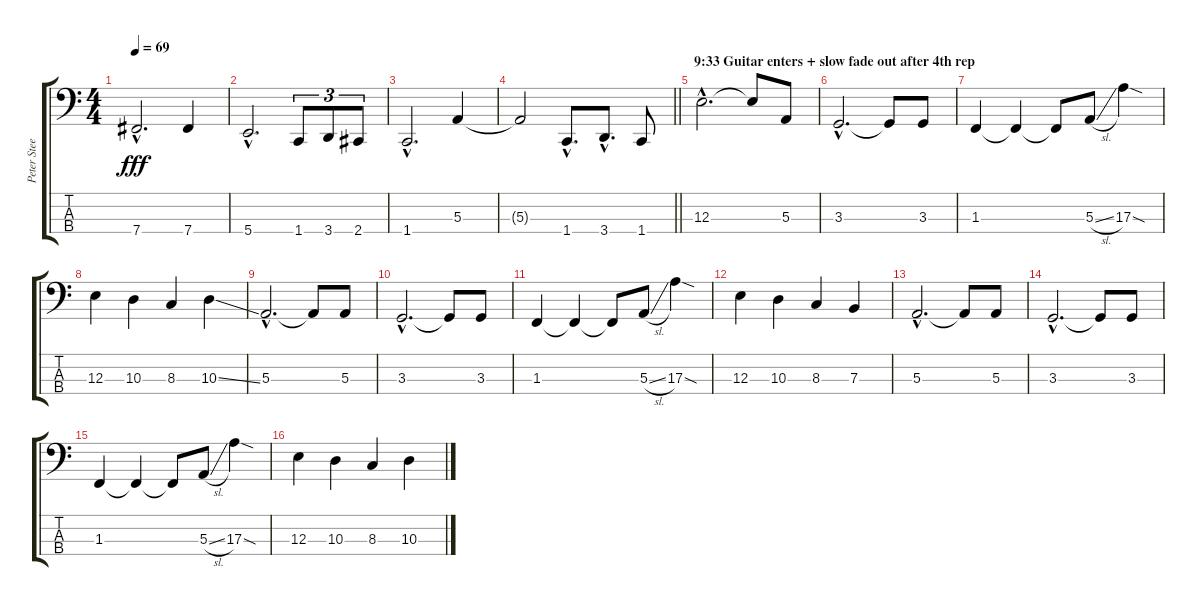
\track ("Peter Steele R.I.P. (Bass Guitar)" "Peter Stee") {instrument electricbasspick}
\staff {score tabs}
\tuning (D2 A1 E1 B0) {hide}
\ts (4 4)
\tempo 69
\clef f4
\ks c
7.4{hac}.2{d dy fff} 7.4.4 |
5.4{hac}.2{d} 1.4.8{tu (3 2)} 3.4.8{tu (3 2)} 2.4.8{tu (3 2)} |
1.4{hac}.2{d} 5.3.4 |
\barLineRight lightlight
5.3{t}.2 1.4{hac}.8{d} 3.4{hac}.8{d} 1.4.8 |
\section ("" "9:33 Guitar enters + slow fade out after 4th rep")
12.3{hac}.2{d} 12.3{t}.8 5.3.8 |
3.3{hac}.2{d} 3.3{t}.8 3.3.8 |
1.3.4 1.3{t}.4 1.3{t}.8 5.3{sl}.8 17.3{sod}.4 |
12.3.4 10.3.4 8.3.4 10.3{ss}.4 |
5.3{hac}.2{d} 5.3{t}.8 5.3.8 |
3.3{hac}.2{d} 3.3{t}.8 3.3.8 |
1.3.4 1.3{t}.4 1.3{t}.8 5.3{sl}.8 17.3{sod}.4 |
12.3.4 10.3.4 8.3.4 7.3.4 |
5.3{hac}.2{d} 5.3{t}.8 5.3.8 |
3.3{hac}.2{d} 3.3{t}.8 3.3.8 |
1.3.4 1.3{t}.4 1.3{t}.8 5.3{sl}.8 17.3{sod}.4 |
12.3.4 10.3.4 8.3.4 10.3{ss}.4
